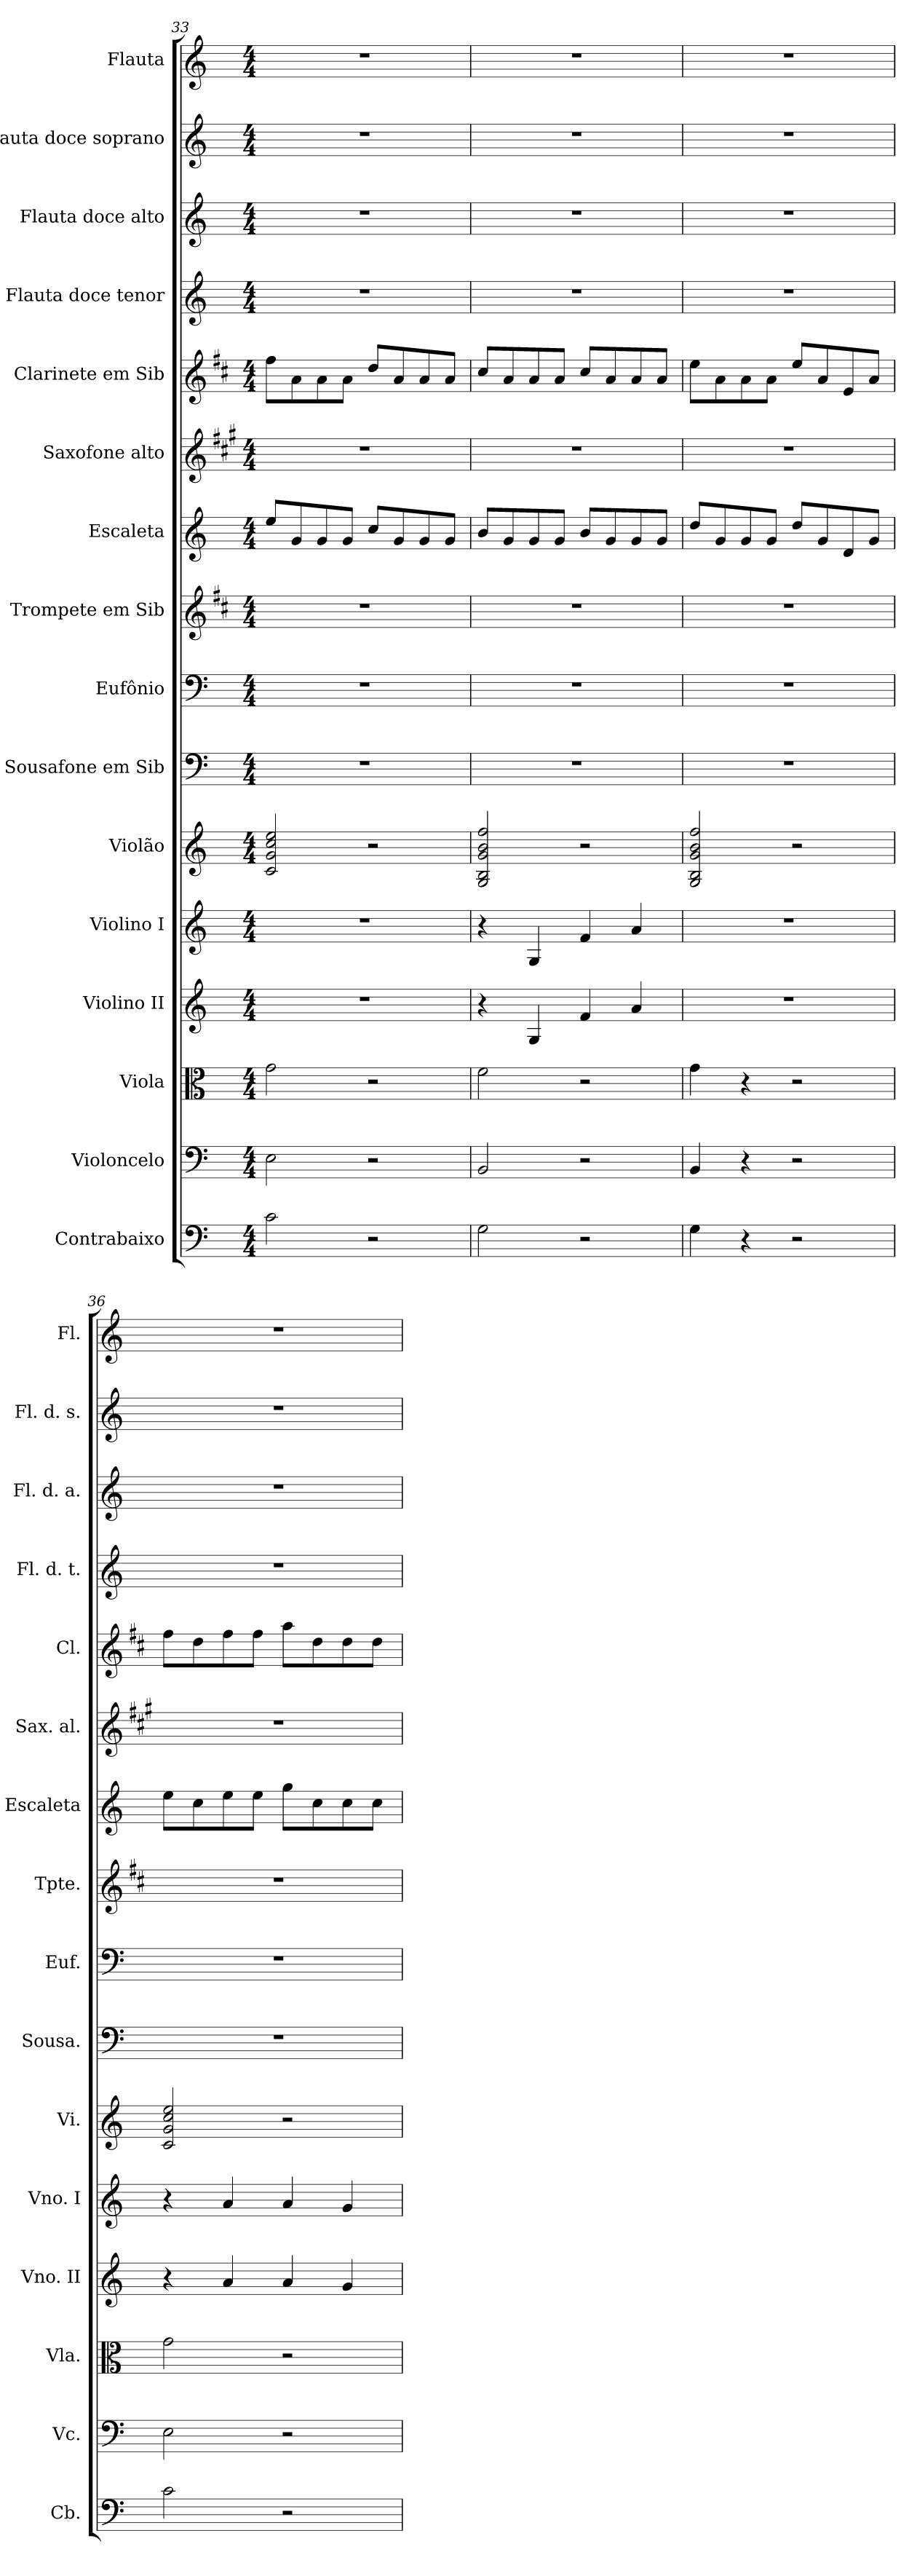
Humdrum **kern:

**kern	**kern	**kern	**kern	**kern	**kern	**kern	**kern	**kern	**kern	**kern	**kern	**kern	**kern	**kern	**kern
*part16	*part15	*part14	*part13	*part12	*part11	*part10	*part9	*part8	*part7	*part6	*part5	*part4	*part3	*part2	*part1
*staff16	*staff15	*staff14	*staff13	*staff12	*staff11	*staff10	*staff9	*staff8	*staff7	*staff6	*staff5	*staff4	*staff3	*staff2	*staff1
*I"Contrabaixo	*I"Violoncelo	*I"Viola	*I"Violino II	*I"Violino I	*I"Violão	*I"Sousafone em Sib	*I"Eufônio	*I"Trompete em Sib	*I"Escaleta	*I"Saxofone alto	*I"Clarinete em Sib	*I"Flauta doce tenor	*I"Flauta doce alto	*I"Flauta doce soprano	*I"Flauta
*I'Cb.	*I'Vc.	*I'Vla.	*I'Vno. II	*I'Vno. I	*I'Vi.	*I'Sousa.	*I'Euf.	*I'Tpte.	*I'Escaleta	*I'Sax. al.	*I'Cl.	*I'Fl. d. t.	*I'Fl. d. a.	*I'Fl. d. s.	*I'Fl.
*clefF4	*clefF4	*clefC3	*clefG2	*clefG2	*clefG2	*clefF4	*clefF4	*clefG2	*clefG2	*clefG2	*clefG2	*clefG2	*clefG2	*clefG2	*clefG2
*ITrd7c12	*	*	*	*	*ITrd7c12	*ITrd8c14	*	*ITrd1c2	*	*ITrd5c9	*ITrd1c2	*	*	*ITrd-7c-12	*
*k[]	*k[]	*k[]	*k[]	*k[]	*k[]	*k[]	*k[]	*k[]	*k[]	*k[]	*k[]	*k[]	*k[]	*k[]	*k[]
*C:	*C:	*C:	*C:	*C:	*C:	*C:	*C:	*C:	*C:	*C:	*C:	*C:	*C:	*C:	*C:
*M4/4	*M4/4	*M4/4	*M4/4	*M4/4	*M4/4	*M4/4	*M4/4	*M4/4	*M4/4	*M4/4	*M4/4	*M4/4	*M4/4	*M4/4	*M4/4
=33	=33	=33	=33	=33	=33	=33	=33	=33	=33	=33	=33	=33	=33	=33	=33
2Ci\	2Ei\	2gi\	1r	1r	2Ci/ 2Gi 2ci 2ei	1r	1r	1r	8eei/L	1r	8eei\L	1r	1r	1r	1r
.	.	.	.	.	.	.	.	.	8gi/	.	8gi\	.	.	.	.
.	.	.	.	.	.	.	.	.	8gi/	.	8gi\	.	.	.	.
.	.	.	.	.	.	.	.	.	8gi/J	.	8gi\J	.	.	.	.
2r	2r	2r	.	.	2r	.	.	.	8cci/L	.	8cci/L	.	.	.	.
.	.	.	.	.	.	.	.	.	8gi/	.	8gi/	.	.	.	.
.	.	.	.	.	.	.	.	.	8gi/	.	8gi/	.	.	.	.
.	.	.	.	.	.	.	.	.	8gi/J	.	8gi/J	.	.	.	.
!!LO:PB:g=z
=34	=34	=34	=34	=34	=34	=34	=34	=34	=34	=34	=34	=34	=34	=34	=34
2GGi\	2BBi/	2fi\	4r	4r	2GGi/ 2BBi 2Gi 2Bi 2fi	1r	1r	1r	8bi/L	1r	8bi/L	1r	1r	1r	1r
.	.	.	.	.	.	.	.	.	8gi/	.	8gi/	.	.	.	.
.	.	.	4Gi/	4Gi/	.	.	.	.	8gi/	.	8gi/	.	.	.	.
.	.	.	.	.	.	.	.	.	8gi/J	.	8gi/J	.	.	.	.
2r	2r	2r	4fi/	4fi/	2r	.	.	.	8bi/L	.	8bi/L	.	.	.	.
.	.	.	.	.	.	.	.	.	8gi/	.	8gi/	.	.	.	.
.	.	.	4ai/	4ai/	.	.	.	.	8gi/	.	8gi/	.	.	.	.
.	.	.	.	.	.	.	.	.	8gi/J	.	8gi/J	.	.	.	.
=35	=35	=35	=35	=35	=35	=35	=35	=35	=35	=35	=35	=35	=35	=35	=35
4GGi\	4BBi/	4gi\	1r	1r	2GGi/ 2BBi 2Gi 2Bi 2fi	1r	1r	1r	8ddi/L	1r	8ddi\L	1r	1r	1r	1r
.	.	.	.	.	.	.	.	.	8gi/	.	8gi\	.	.	.	.
4r	4r	4r	.	.	.	.	.	.	8gi/	.	8gi\	.	.	.	.
.	.	.	.	.	.	.	.	.	8gi/J	.	8gi\J	.	.	.	.
2r	2r	2r	.	.	2r	.	.	.	8ddi/L	.	8ddi/L	.	.	.	.
.	.	.	.	.	.	.	.	.	8gi/	.	8gi/	.	.	.	.
.	.	.	.	.	.	.	.	.	8di/	.	8di/	.	.	.	.
.	.	.	.	.	.	.	.	.	8gi/J	.	8gi/J	.	.	.	.
=36	=36	=36	=36	=36	=36	=36	=36	=36	=36	=36	=36	=36	=36	=36	=36
2Ci\	2Ei\	2gi\	4r	4r	2Ci/ 2Gi 2ci 2ei	1r	1r	1r	8eei\L	1r	8eei\L	1r	1r	1r	1r
.	.	.	.	.	.	.	.	.	8cci\	.	8cci\	.	.	.	.
.	.	.	4ai/	4ai/	.	.	.	.	8eei\	.	8eei\	.	.	.	.
.	.	.	.	.	.	.	.	.	8eei\J	.	8eei\J	.	.	.	.
2r	2r	2r	4ai/	4ai/	2r	.	.	.	8ggi\L	.	8ggi\L	.	.	.	.
.	.	.	.	.	.	.	.	.	8cci\	.	8cci\	.	.	.	.
.	.	.	4gi/	4gi/	.	.	.	.	8cci\	.	8cci\	.	.	.	.
.	.	.	.	.	.	.	.	.	8cci\J	.	8cci\J	.	.	.	.
=	=	=	=	=	=	=	=	=	=	=	=	=	=	=	=
*-	*-	*-	*-	*-	*-	*-	*-	*-	*-	*-	*-	*-	*-	*-	*-
